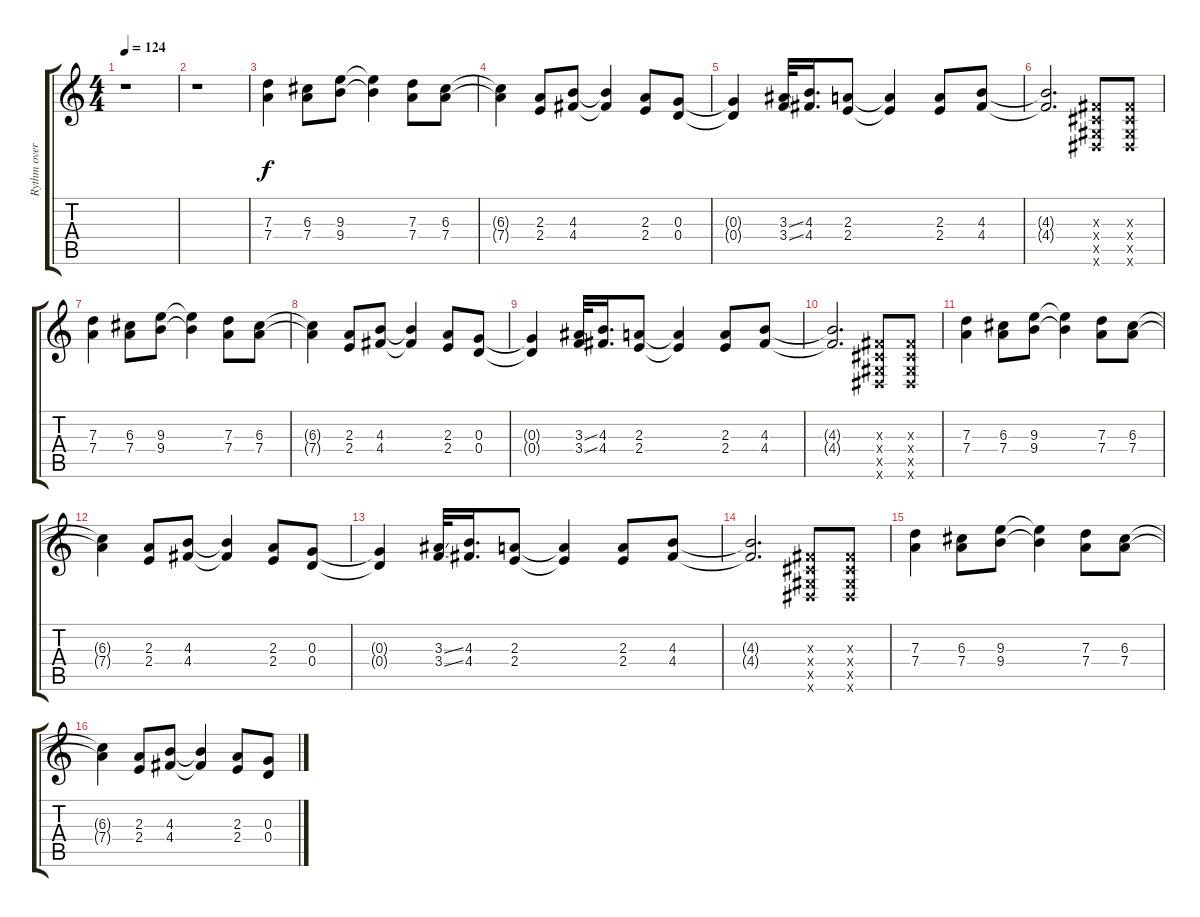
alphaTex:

\track ("Rythm overdubs" "Rythm over") {instrument overdrivenguitar}
\staff {score tabs}
\tuning (E4 B3 G3 D3 A2 E2) {hide}
\ts (4 4)
\tempo 124
\clef g2
\ks c
r.1{dy f} |
r.1 |
(7.3 7.4).4 (6.3 7.4).8 (9.3 9.4).8 (9.3{t} 9.4{t}).4 (7.3 7.4).8 (6.3 7.4).8 |
(6.3{t} 7.4{t}).4 (2.3 2.4).8 (4.3 4.4).8 (4.3{t} 4.4{t}).4 (2.3 2.4).8 (0.3 0.4).8 |
(0.3{t} 0.4{t}).4 (3.3{ss} 3.4{ss}).32 (4.3 4.4).16{d} (2.3 2.4).8 (2.3{t} 2.4{t}).4 (2.3 2.4).8 (4.3 4.4).8 |
(4.3{t} 4.4{t}).2{d} (-1.3{x} -1.4{x} -1.5{x} -1.6{x}).8 (-1.3{x} -1.4{x} -1.5{x} -1.6{x}).8 |
(7.3 7.4).4 (6.3 7.4).8 (9.3 9.4).8 (9.3{t} 9.4{t}).4 (7.3 7.4).8 (6.3 7.4).8 |
(6.3{t} 7.4{t}).4 (2.3 2.4).8 (4.3 4.4).8 (4.3{t} 4.4{t}).4 (2.3 2.4).8 (0.3 0.4).8 |
(0.3{t} 0.4{t}).4 (3.3{ss} 3.4{ss}).32 (4.3 4.4).16{d} (2.3 2.4).8 (2.3{t} 2.4{t}).4 (2.3 2.4).8 (4.3 4.4).8 |
(4.3{t} 4.4{t}).2{d} (-1.3{x} -1.4{x} -1.5{x} -1.6{x}).8 (-1.3{x} -1.4{x} -1.5{x} -1.6{x}).8 |
(7.3 7.4).4 (6.3 7.4).8 (9.3 9.4).8 (9.3{t} 9.4{t}).4 (7.3 7.4).8 (6.3 7.4).8 |
(6.3{t} 7.4{t}).4 (2.3 2.4).8 (4.3 4.4).8 (4.3{t} 4.4{t}).4 (2.3 2.4).8 (0.3 0.4).8 |
(0.3{t} 0.4{t}).4 (3.3{ss} 3.4{ss}).32 (4.3 4.4).16{d} (2.3 2.4).8 (2.3{t} 2.4{t}).4 (2.3 2.4).8 (4.3 4.4).8 |
(4.3{t} 4.4{t}).2{d} (-1.3{x} -1.4{x} -1.5{x} -1.6{x}).8 (-1.3{x} -1.4{x} -1.5{x} -1.6{x}).8 |
(7.3 7.4).4 (6.3 7.4).8 (9.3 9.4).8 (9.3{t} 9.4{t}).4 (7.3 7.4).8 (6.3 7.4).8 |
(6.3{t} 7.4{t}).4 (2.3 2.4).8 (4.3 4.4).8 (4.3{t} 4.4{t}).4 (2.3 2.4).8 (0.3 0.4).8
